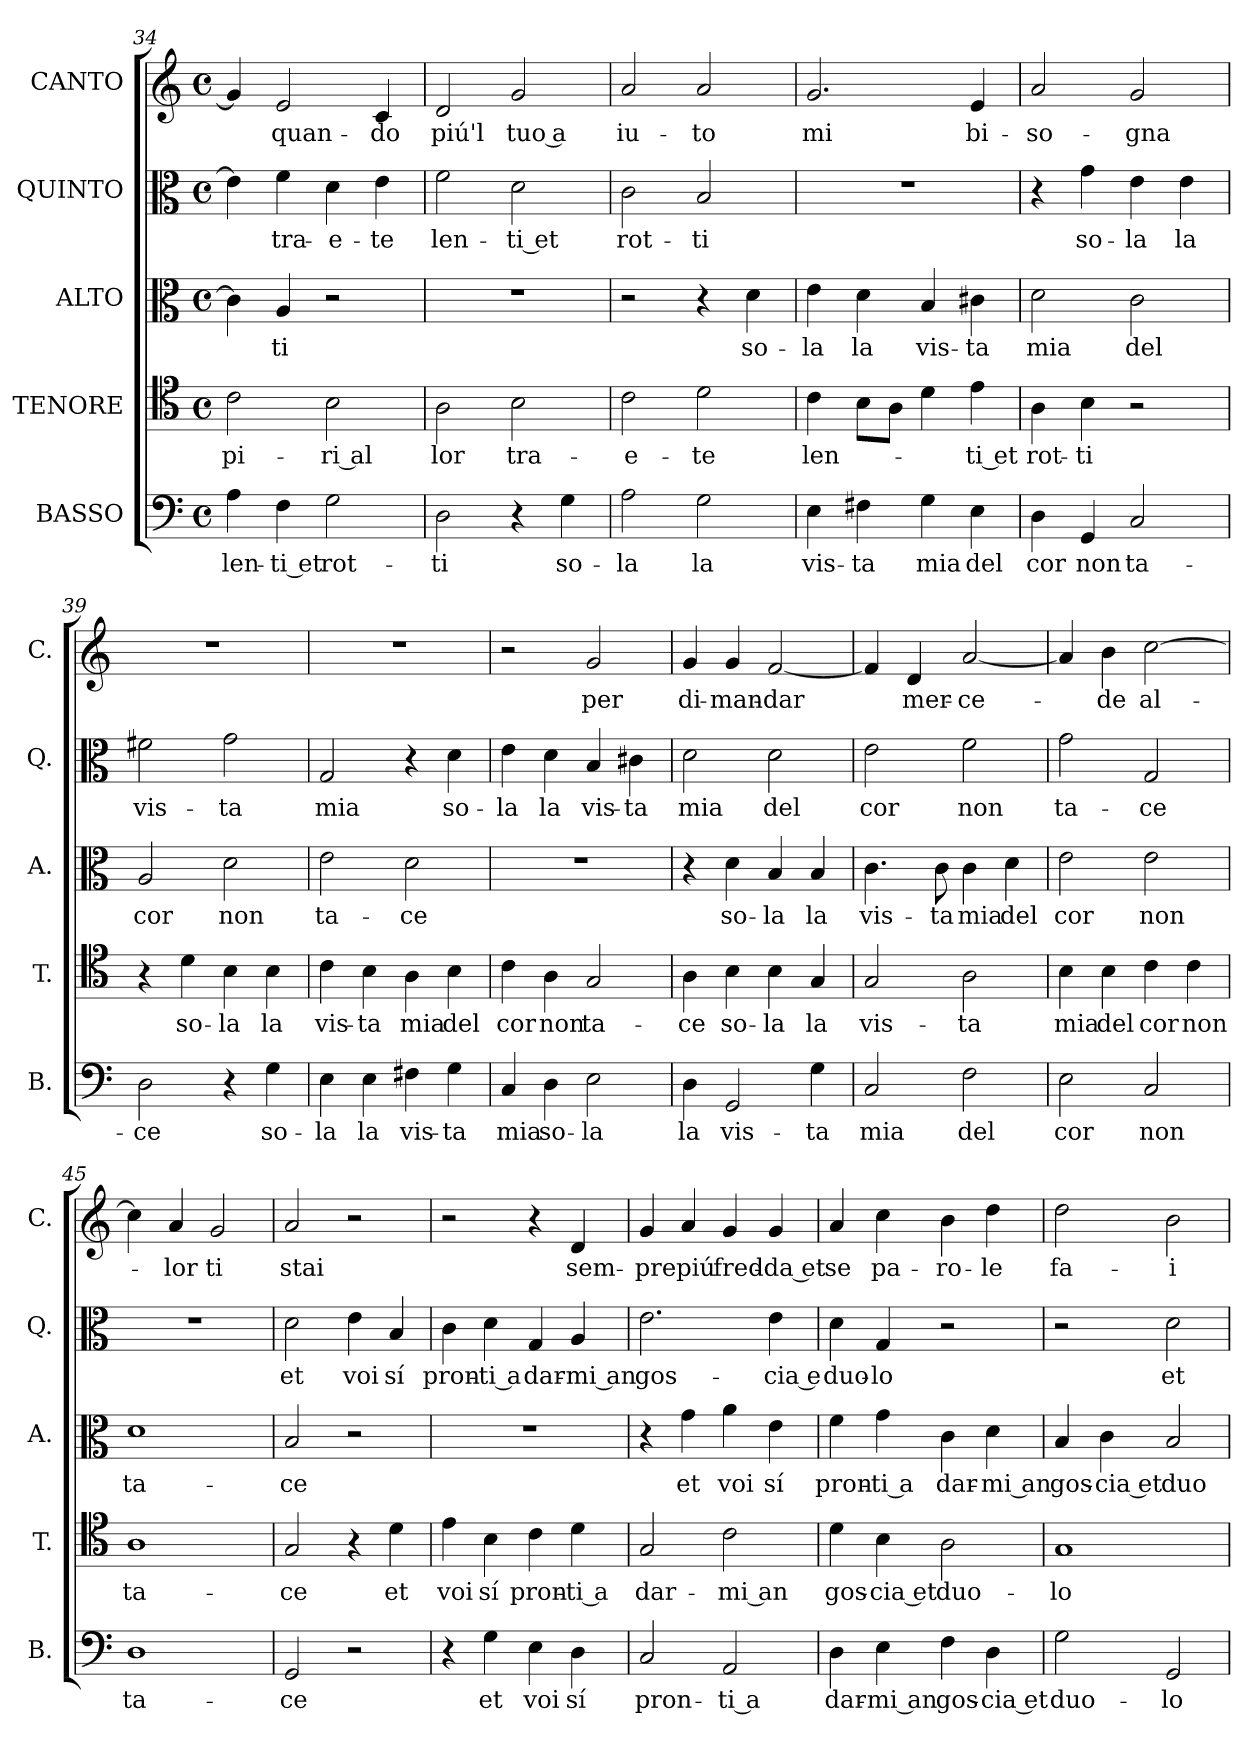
**kern	**text	**kern	**text	**kern	**text	**kern	**text	**kern	**text
*part5	*part5	*part4	*part4	*part3	*part3	*part2	*part2	*part1	*part1
*staff5	*staff5	*staff4	*staff4	*staff3	*staff3	*staff2	*staff2	*staff1	*staff1
*I"BASSO	*	*I"TENORE	*	*I"ALTO	*	*I"QUINTO	*	*I"CANTO	*
*I'B.	*	*I'T.	*	*I'A.	*	*I'Q.	*	*I'C.	*
*clefF4	*	*clefC4	*	*clefC3	*	*clefC3	*	*clefG2	*
*k[]	*	*k[]	*	*k[]	*	*k[]	*	*k[]	*
*C:	*	*C:	*	*C:	*	*C:	*	*C:	*
*M4/4	*	*M4/4	*	*M4/4	*	*M4/4	*	*M4/4	*
*met(c)	*	*met(c)	*	*met(c)	*	*met(c)	*	*met(c)	*
=34	=34	=34	=34	=34	=34	=34	=34	=34	=34
4A	len-	2c	-pi-	4c]	.	4e]	.	4g]	.
4F	-ti et	.	.	4A	-ti	4f	tra-	2e	quan-
2G	rot-	2B	-ri al	2r	.	4d	-e-	.	.
.	.	.	.	.	.	4e	-te	4c	-do
=35	=35	=35	=35	=35	=35	=35	=35	=35	=35
2D	-ti	2A	-lor	1r	.	2f	len-	2d	piú'l
4r	.	2B	tra-	.	.	2d	-ti et	2g	tuo a
4G	so-	.	.	.	.	.	.	.	.
=36	=36	=36	=36	=36	=36	=36	=36	=36	=36
2A	-la	2c	-e-	2r	.	2c	rot-	2a	-iu-
2G	la	2d	-te	4r	.	2B	-ti	2a	-to
.	.	.	.	4d	so-	.	.	.	.
=37	=37	=37	=37	=37	=37	=37	=37	=37	=37
4E	vis-	4c	len-	4e	-la	1r	.	2.g	mi
4F#	-ta	8BL	.	4d	la	.	.	.	.
.	.	8AJ	.	.	.	.	.	.	.
4G	mia	4d	.	4B	vis-	.	.	.	.
4E	del	4e	-ti et	4c#	-ta	.	.	4e	bi-
!!LO:PB:g=z
=38	=38	=38	=38	=38	=38	=38	=38	=38	=38
4D	cor	4A	rot-	2d	mia	4r	.	2a	-so-
4GG	non	4B	-ti	.	.	4g	so-	.	.
2C	ta-	2r	.	2c	del	4e	-la	2g	-gna
.	.	.	.	.	.	4e	la	.	.
=39	=39	=39	=39	=39	=39	=39	=39	=39	=39
2D	-ce	4r	.	2A	cor	2f#	vis-	1r	.
.	.	4d	so-	.	.	.	.	.	.
4r	.	4B	-la	2d	non	2g	-ta	.	.
4G	so-	4B	la	.	.	.	.	.	.
=40	=40	=40	=40	=40	=40	=40	=40	=40	=40
4E	-la	4c	vis-	2e	ta-	2G	mia	1r	.
4E	la	4B	-ta	.	.	.	.	.	.
4F#	vis-	4A	mia	2d	-ce	4r	.	.	.
4G	-ta	4B	del	.	.	4d	so-	.	.
=41	=41	=41	=41	=41	=41	=41	=41	=41	=41
4C	mia	4c	cor	1r	.	4e	-la	2r	.
4D	so-	4A	non	.	.	4d	la	.	.
2E	-la	2G	ta-	.	.	4B	vis-	2g	per
.	.	.	.	.	.	4c#	-ta	.	.
=42	=42	=42	=42	=42	=42	=42	=42	=42	=42
4D	la	4A	-ce	4r	.	2d	mia	4g	di-
2GG	vis-	4B	so-	4d	so-	.	.	4g	-man-
.	.	4B	-la	4B	-la	2d	del	[2f	-dar
4G	-ta	4G	la	4B	la	.	.	.	.
=43	=43	=43	=43	=43	=43	=43	=43	=43	=43
2C	mia	2G	vis-	4.c	vis-	2e	cor	4f]	.
.	.	.	.	.	.	.	.	4d	mer-
.	.	.	.	8c	-ta	.	.	.	.
2F	del	2A	-ta	4c	mia	2f	non	[2a	-ce-
.	.	.	.	4d	del	.	.	.	.
!!LO:LB:g=z
=44	=44	=44	=44	=44	=44	=44	=44	=44	=44
2E	cor	4B	mia	2e	cor	2g	ta-	4a]	.
.	.	4B	del	.	.	.	.	4b	-de
2C	non	4c	cor	2e	non	2G	-ce	[2cc	al-
.	.	4c	non	.	.	.	.	.	.
=45	=45	=45	=45	=45	=45	=45	=45	=45	=45
1D	ta-	1A	ta-	1d	ta-	1r	.	4cc]	.
.	.	.	.	.	.	.	.	4a	-lor
.	.	.	.	.	.	.	.	2g	ti
=46	=46	=46	=46	=46	=46	=46	=46	=46	=46
2GG	-ce	2G	-ce	2B	-ce	2d	et	2a	stai
2r	.	4r	.	2r	.	4e	voi	2r	.
.	.	4d	et	.	.	4B	sí	.	.
=47	=47	=47	=47	=47	=47	=47	=47	=47	=47
4r	.	4e	voi	1r	.	4c	pron-	2r	.
4G	et	4B	sí	.	.	4d	-ti a	.	.
4E	voi	4c	pron-	.	.	4G	dar-	4r	.
4D	sí	4d	-ti a	.	.	4A	-mi an	4d	sem-
=48	=48	=48	=48	=48	=48	=48	=48	=48	=48
2C	pron-	2G	dar-	4r	.	2.e	-gos-	4g	-pre
.	.	.	.	4g	et	.	.	4a	piú
2AA	-ti a	2c	-mi an	4a	voi	.	.	4g	fred-
.	.	.	.	4e	sí	4e	-cia e	4g	-da et
!!LO:PB:g=z
=49	=49	=49	=49	=49	=49	=49	=49	=49	=49
4D	dar-	4d	-gos-	4f	pron-	4d	duo-	4a	se
4E	-mi an	4B	-cia et	4g	-ti a	4G	-lo	4cc	pa-
4F	-gos-	2A	duo-	4c	dar-	2r	.	4b	-ro-
4D	-cia et	.	.	4d	-mi an	.	.	4dd	-le
=50	=50	=50	=50	=50	=50	=50	=50	=50	=50
2G	duo-	1G	-lo	4B	-gos-	2r	.	2dd	fa-
.	.	.	.	4c	-cia et	.	.	.	.
2GG	-lo	.	.	2B	duo-	2d	et	2b	-i
=	=	=	=	=	=	=	=	=	=
*-	*-	*-	*-	*-	*-	*-	*-	*-	*-
